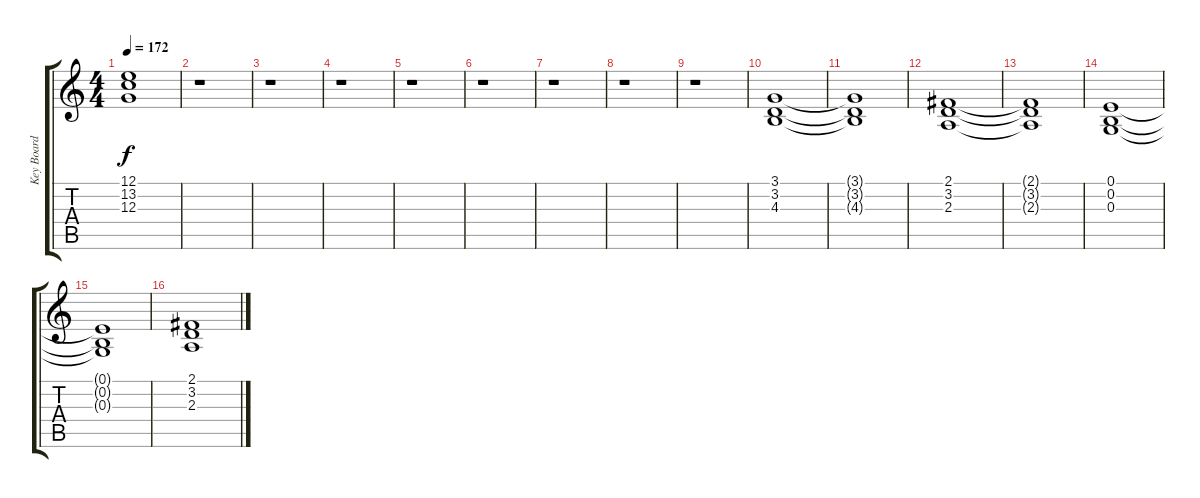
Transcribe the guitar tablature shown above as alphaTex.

\track ("Key Board 1" "Key Board ") {instrument tremolostrings}
\staff {score tabs}
\tuning (E4 B3 G3 D3 A2 E2) {hide}
\ts (4 4)
\tempo 172
\clef g2
\ks c
(12.1{t} 13.2{t} 12.3{t}).1{dy f} |
r.1 |
r.1 |
r.1 |
r.1 |
r.1 |
r.1 |
r.1 |
r.1 |
(3.1 3.2 4.3).1 |
(3.1{t} 3.2{t} 4.3{t}).1 |
(2.1 3.2 2.3).1 |
(2.1{t} 3.2{t} 2.3{t}).1 |
(0.1 0.2 0.3).1 |
(0.1{t} 0.2{t} 0.3{t}).1 |
(2.1 3.2 2.3).1
